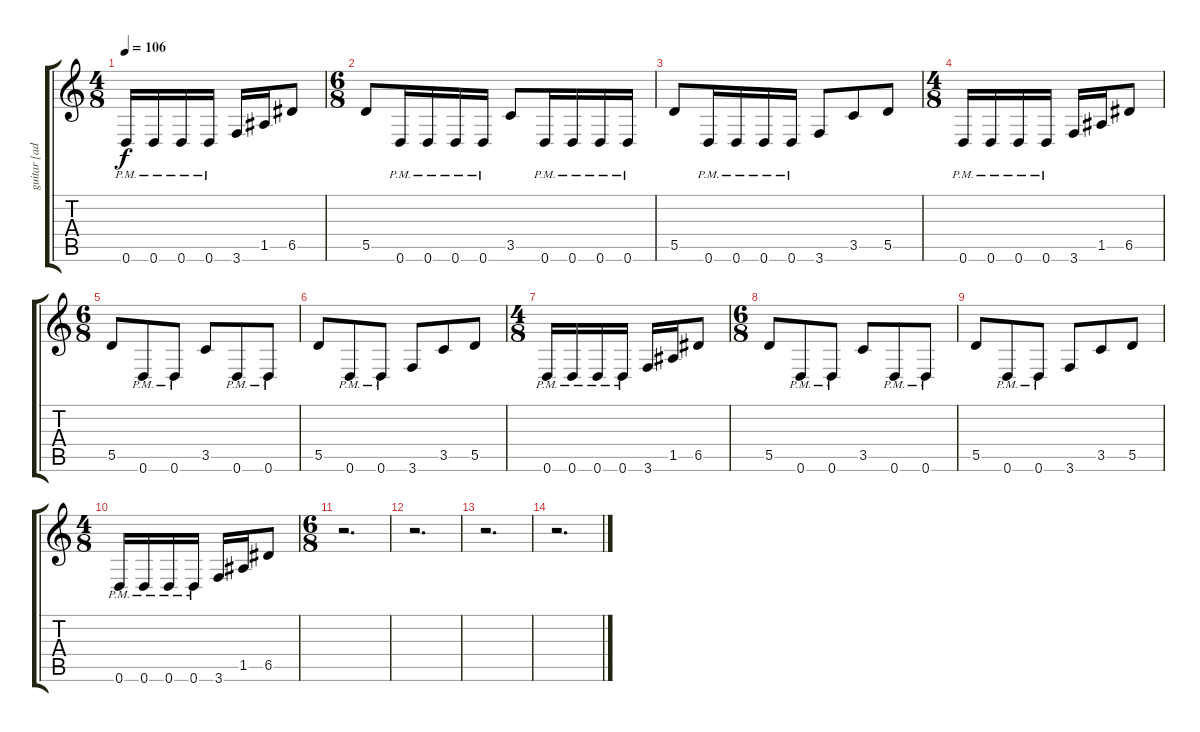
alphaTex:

\track ("guitar [adam jones]" "guitar [ad") {instrument distortionguitar}
\staff {score tabs}
\tuning (E4 B3 G3 D3 A2 D2) {hide}
\ts (4 8)
\tempo 106
\clef g2
\ks c
0.6{pm}.16{dy f} 0.6{pm}.16 0.6{pm}.16 0.6{pm}.16 3.6.16 1.5.16 6.5.8 |
\ts (6 8)
5.5.8 0.6{pm}.16 0.6{pm}.16 0.6{pm}.16 0.6{pm}.16 3.5.8 0.6{pm}.16 0.6{pm}.16 0.6{pm}.16 0.6{pm}.16 |
5.5.8 0.6{pm}.16 0.6{pm}.16 0.6{pm}.16 0.6{pm}.16 3.6.8 3.5.8 5.5.8 |
\ts (4 8)
0.6{pm}.16 0.6{pm}.16 0.6{pm}.16 0.6{pm}.16 3.6.16 1.5.16 6.5.8 |
\ts (6 8)
5.5.8 0.6{pm}.8 0.6{pm}.8 3.5.8 0.6{pm}.8 0.6{pm}.8 |
5.5.8 0.6{pm}.8 0.6{pm}.8 3.6.8 3.5.8 5.5.8 |
\ts (4 8)
0.6{pm}.16 0.6{pm}.16 0.6{pm}.16 0.6{pm}.16 3.6.16 1.5.16 6.5.8 |
\ts (6 8)
5.5.8 0.6{pm}.8 0.6{pm}.8 3.5.8 0.6{pm}.8 0.6{pm}.8 |
5.5.8 0.6{pm}.8 0.6{pm}.8 3.6.8 3.5.8 5.5.8 |
\ts (4 8)
0.6{pm}.16 0.6{pm}.16 0.6{pm}.16 0.6{pm}.16 3.6.16 1.5.16 6.5.8 |
\ts (6 8)
r.2{d} |
r.2{d} |
r.2{d} |
r.2{d}
